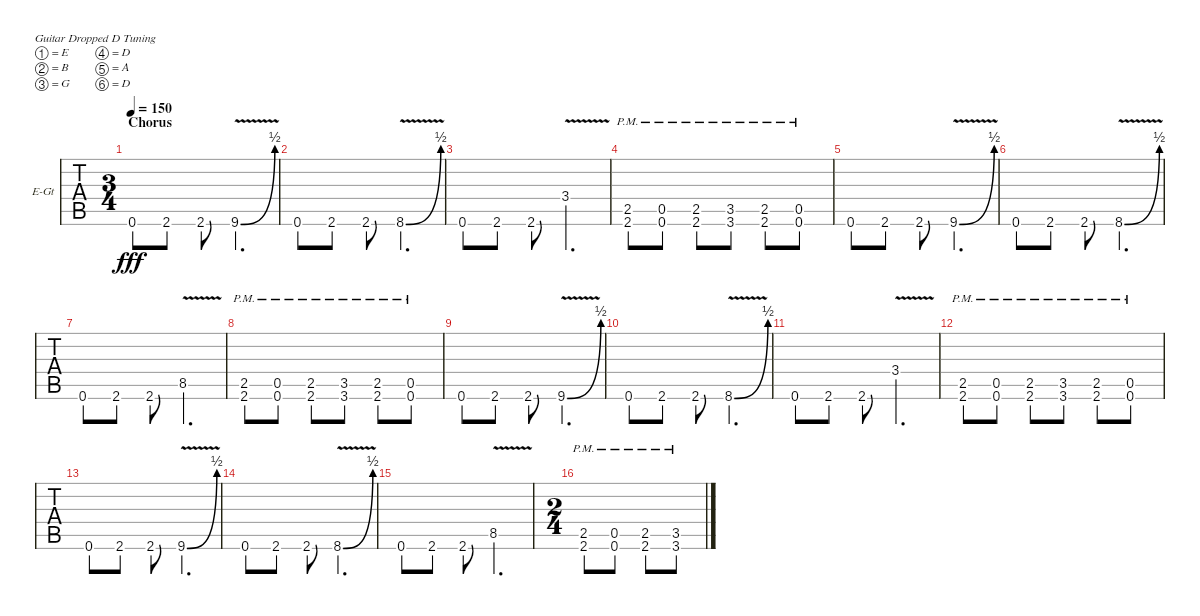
\defaultSystemsLayout 4
\bracketExtendMode groupsimilarinstruments
\firstSystemTrackNameOrientation horizontal
\otherSystemsTrackNameOrientation horizontal
\track ("Mark Morton" "E-Gt") {instrument distortionguitar}
\staff {tabs}
\tuning (E4 B3 G3 D3 A2 D2)
\ts (3 4)
\section ("" "Chorus")
\tempo 150
\clef g2
\ks c
0.6.8{dy fff} 2.6.8 2.6.8 9.6{be (bend 0 0 5.3999999999999995 2) v}.4{d} |
0.6.8 2.6.8 2.6.8 8.6{be (bend 0 0 4.8 2) v}.4{d} |
0.6.8 2.6.8 2.6.8 3.4{v}.4{d} |
(2.6{pm} 2.5{pm}).8 (0.5{pm} 0.6{pm}).8 (2.6{pm} 2.5{pm}).8 (3.5{pm} 3.6{pm}).8 (2.6{pm} 2.5{pm}).8 (0.5{pm} 0.6{pm}).8 |
0.6.8 2.6.8 2.6.8 9.6{be (bend 0 0 5.3999999999999995 2) v}.4{d} |
0.6.8 2.6.8 2.6.8 8.6{be (bend 0 0 4.8 2) v}.4{d} |
0.6.8 2.6.8 2.6.8 8.5{v}.4{d} |
(2.6{pm} 2.5{pm}).8 (0.5{pm} 0.6{pm}).8 (2.6{pm} 2.5{pm}).8 (3.5{pm} 3.6{pm}).8 (2.6{pm} 2.5{pm}).8 (0.5{pm} 0.6{pm}).8 |
0.6.8 2.6.8 2.6.8 9.6{be (bend 0 0 5.3999999999999995 2) v}.4{d} |
0.6.8 2.6.8 2.6.8 8.6{be (bend 0 0 4.8 2) v}.4{d} |
0.6.8 2.6.8 2.6.8 3.4{v}.4{d} |
(2.6{pm} 2.5{pm}).8 (0.5{pm} 0.6{pm}).8 (2.6{pm} 2.5{pm}).8 (3.5{pm} 3.6{pm}).8 (2.6{pm} 2.5{pm}).8 (0.5{pm} 0.6{pm}).8 |
0.6.8 2.6.8 2.6.8 9.6{be (bend 0 0 5.3999999999999995 2) v}.4{d} |
0.6.8 2.6.8 2.6.8 8.6{be (bend 0 0 4.8 2) v}.4{d} |
0.6.8 2.6.8 2.6.8 8.5{v}.4{d} |
\ts (2 4)
(2.6{pm} 2.5{pm}).8 (0.5{pm} 0.6{pm}).8 (2.6{pm} 2.5{pm}).8 (3.5{pm} 3.6{pm}).8
